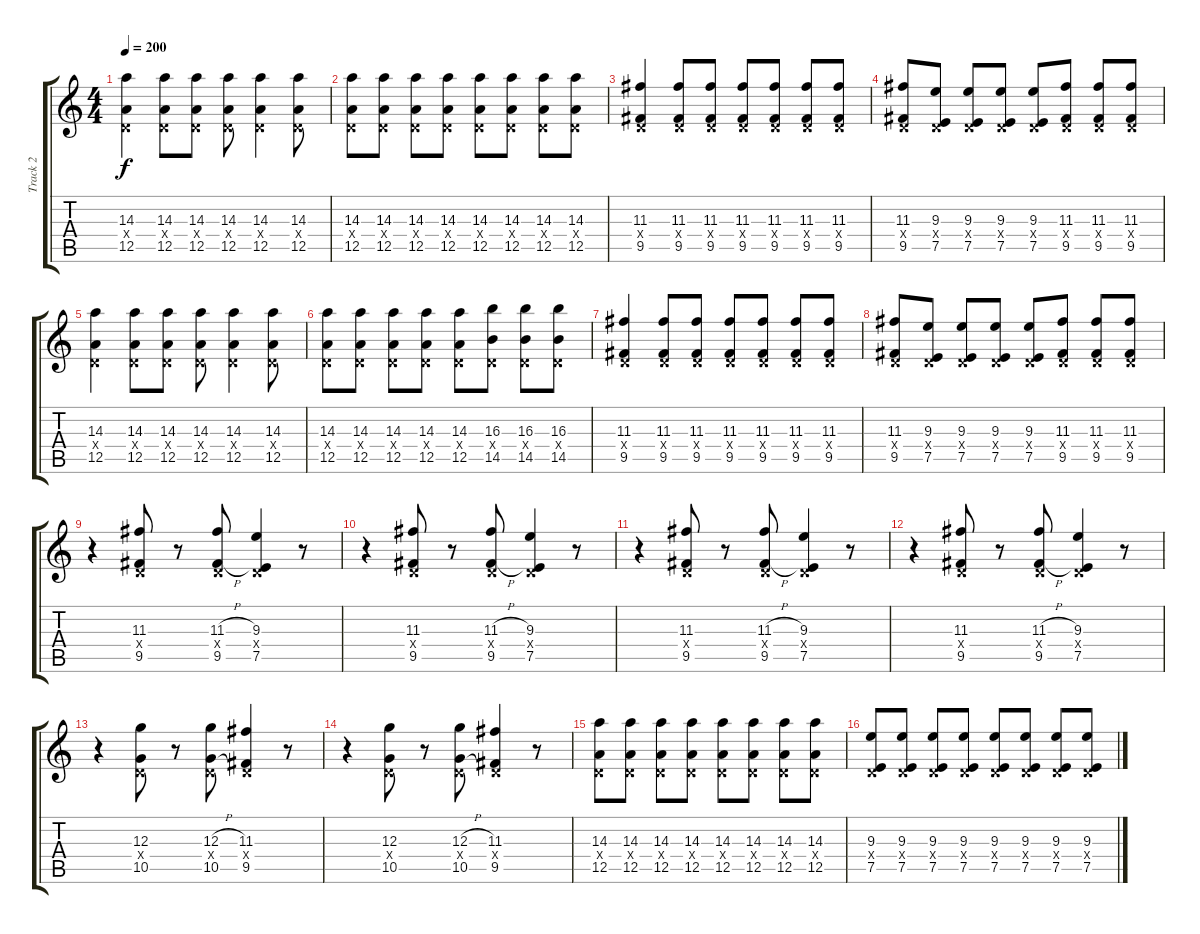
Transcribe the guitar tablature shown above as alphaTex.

\track ("Track 2" "Track 2") {instrument distortionguitar}
\staff {score tabs}
\tuning (E4 B3 G3 D3 A2 D2) {hide}
\ts (4 4)
\tempo 200
\clef g2
\ks c
(14.3 0.4{x} 12.5).4{dy f} (14.3 0.4{x} 12.5).8 (14.3 0.4{x} 12.5).8 (14.3 0.4{x} 12.5).8 (14.3 0.4{x} 12.5).4 (14.3 0.4{x} 12.5).8 |
(14.3 0.4{x} 12.5).8 (14.3 0.4{x} 12.5).8 (14.3 0.4{x} 12.5).8 (14.3 0.4{x} 12.5).8 (14.3 0.4{x} 12.5).8 (14.3 0.4{x} 12.5).8 (14.3 0.4{x} 12.5).8 (14.3 0.4{x} 12.5).8 |
(11.3 0.4{x} 9.5).4 (11.3 0.4{x} 9.5).8 (11.3 0.4{x} 9.5).8 (11.3 0.4{x} 9.5).8 (11.3 0.4{x} 9.5).8 (11.3 0.4{x} 9.5).8 (11.3 0.4{x} 9.5).8 |
(11.3 0.4{x} 9.5).8 (9.3 0.4{x} 7.5).8 (9.3 0.4{x} 7.5).8 (9.3 0.4{x} 7.5).8 (9.3 0.4{x} 7.5).8 (11.3 0.4{x} 9.5).8 (11.3 0.4{x} 9.5).8 (11.3 0.4{x} 9.5).8 |
(14.3 0.4{x} 12.5).4 (14.3 0.4{x} 12.5).8 (14.3 0.4{x} 12.5).8 (14.3 0.4{x} 12.5).8 (14.3 0.4{x} 12.5).4 (14.3 0.4{x} 12.5).8 |
(14.3 0.4{x} 12.5).8 (14.3 0.4{x} 12.5).8 (14.3 0.4{x} 12.5).8 (14.3 0.4{x} 12.5).8 (14.3 0.4{x} 12.5).8 (16.3 0.4{x} 14.5).8 (16.3 0.4{x} 14.5).8 (16.3 0.4{x} 14.5).8 |
(11.3 0.4{x} 9.5).4 (11.3 0.4{x} 9.5).8 (11.3 0.4{x} 9.5).8 (11.3 0.4{x} 9.5).8 (11.3 0.4{x} 9.5).8 (11.3 0.4{x} 9.5).8 (11.3 0.4{x} 9.5).8 |
(11.3 0.4{x} 9.5).8 (9.3 0.4{x} 7.5).8 (9.3 0.4{x} 7.5).8 (9.3 0.4{x} 7.5).8 (9.3 0.4{x} 7.5).8 (11.3 0.4{x} 9.5).8 (11.3 0.4{x} 9.5).8 (11.3 0.4{x} 9.5).8 |
r.4 (11.3 0.4{x} 9.5).8 r.8 (11.3{h} 0.4{x} 9.5{h}).8 (9.3 0.4{x} 7.5).4 r.8 |
r.4 (11.3 0.4{x} 9.5).8 r.8 (11.3{h} 0.4{x} 9.5{h}).8 (9.3 0.4{x} 7.5).4 r.8 |
r.4 (11.3 0.4{x} 9.5).8 r.8 (11.3{h} 0.4{x} 9.5{h}).8 (9.3 0.4{x} 7.5).4 r.8 |
r.4 (11.3 0.4{x} 9.5).8 r.8 (11.3{h} 0.4{x} 9.5{h}).8 (9.3 0.4{x} 7.5).4 r.8 |
r.4 (12.3 0.4{x} 10.5).8 r.8 (12.3{h} 0.4{x} 10.5{h}).8 (11.3 0.4{x} 9.5).4 r.8 |
r.4 (12.3 0.4{x} 10.5).8 r.8 (12.3{h} 0.4{x} 10.5{h}).8 (11.3 0.4{x} 9.5).4 r.8 |
(14.3 0.4{x} 12.5).8 (14.3 0.4{x} 12.5).8 (14.3 0.4{x} 12.5).8 (14.3 0.4{x} 12.5).8 (14.3 0.4{x} 12.5).8 (14.3 0.4{x} 12.5).8 (14.3 0.4{x} 12.5).8 (14.3 0.4{x} 12.5).8 |
(9.3 0.4{x} 7.5).8 (9.3 0.4{x} 7.5).8 (9.3 0.4{x} 7.5).8 (9.3 0.4{x} 7.5).8 (9.3 0.4{x} 7.5).8 (9.3 0.4{x} 7.5).8 (9.3 0.4{x} 7.5).8 (9.3 0.4{x} 7.5).8
